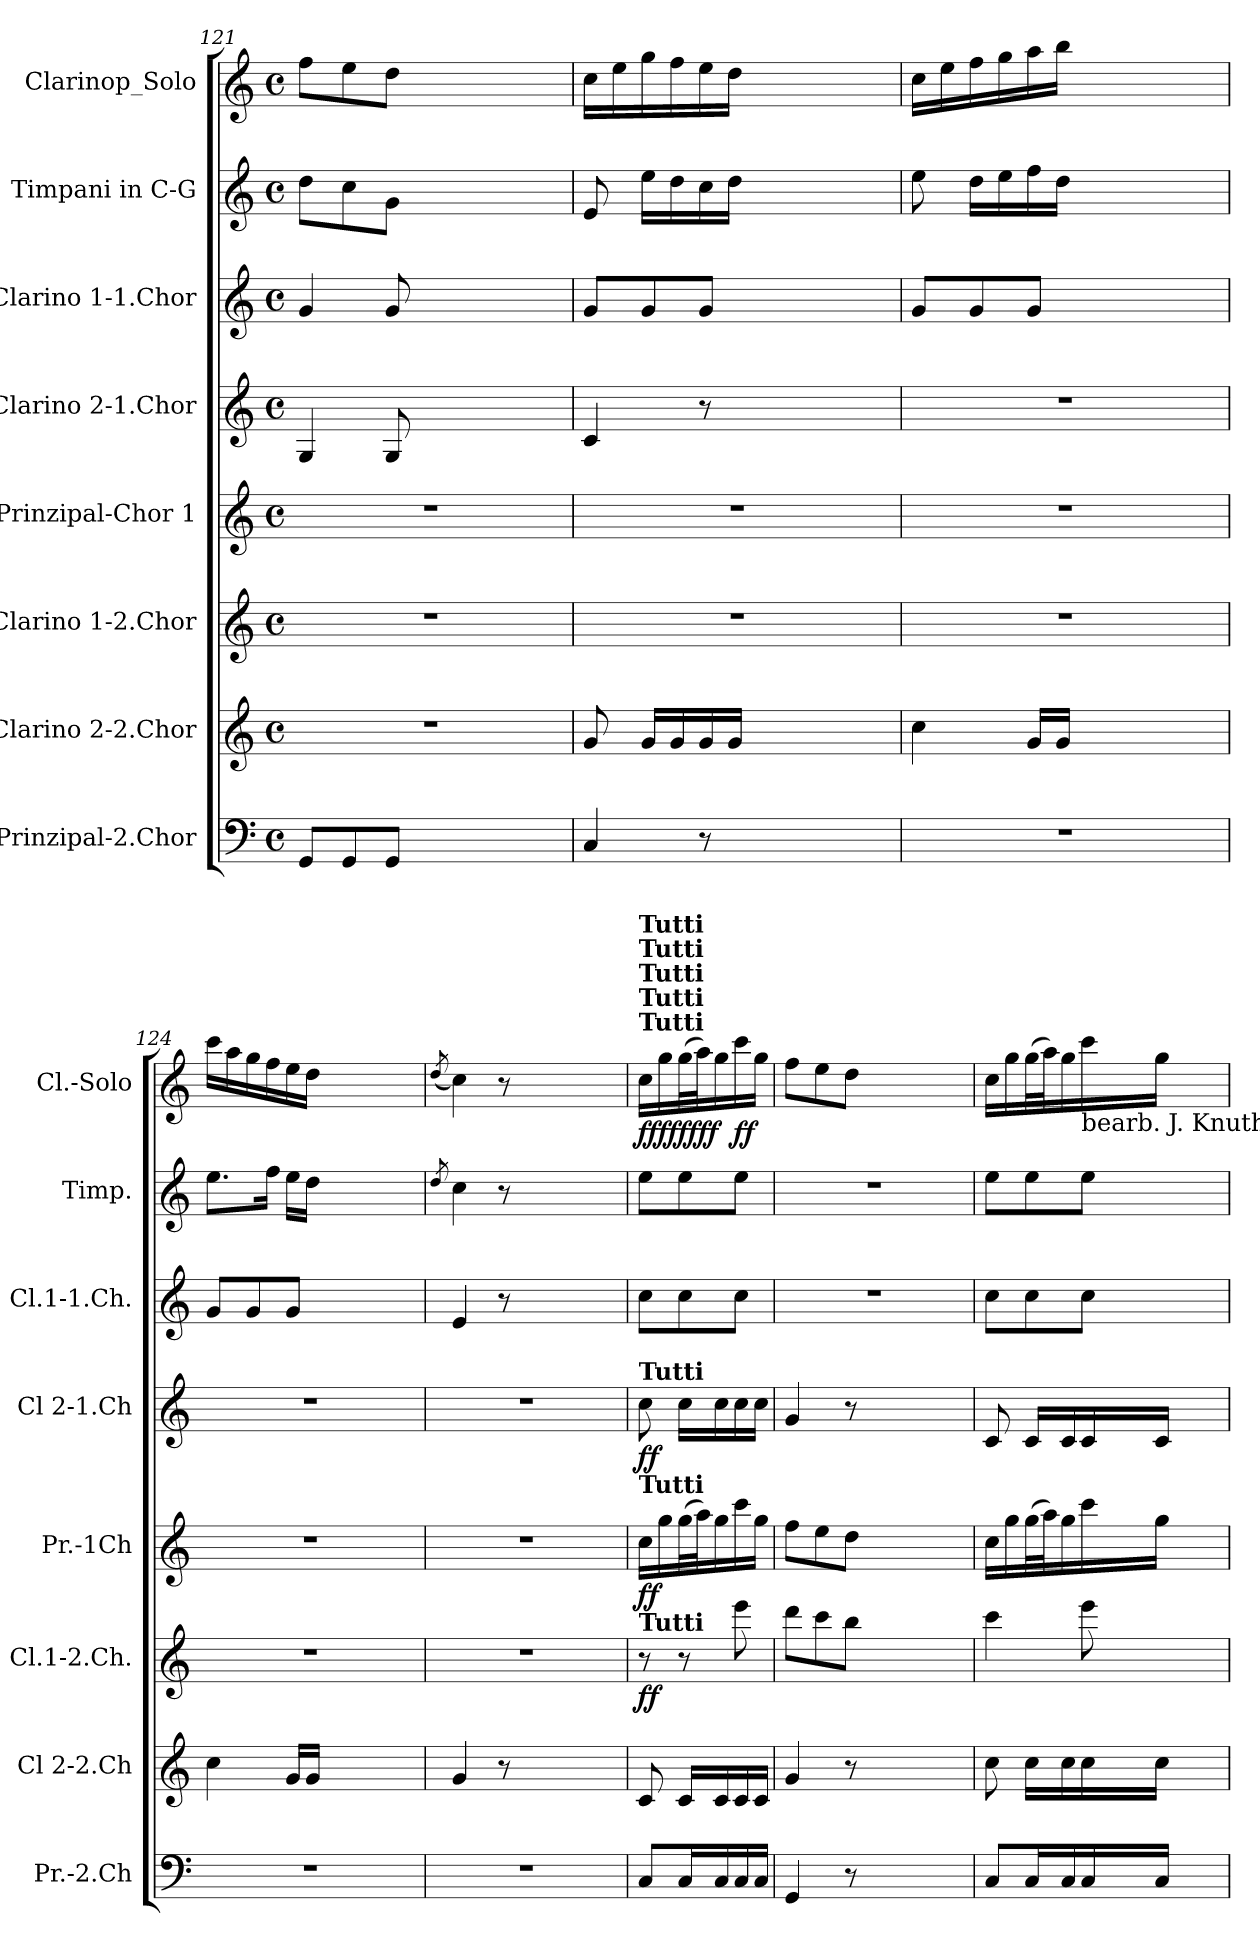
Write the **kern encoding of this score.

**kern	**kern	**kern	**dynam	**kern	**dynam	**kern	**dynam	**kern	**kern	**kern	**dynam
*part8	*part7	*part6	*part6	*part5	*part5	*part4	*part4	*part3	*part2	*part1	*part1
*staff8	*staff7	*staff6	*staff6	*staff5	*staff5	*staff4	*staff4	*staff3	*staff2	*staff1	*staff1
*I"Prinzipal-2.Chor	*I"Clarino 2-2.Chor	*I"Clarino 1-2.Chor	*	*I"Prinzipal-Chor 1	*	*I"Clarino 2-1.Chor	*	*I"Clarino 1-1.Chor	*I"Timpani in C-G	*I"Clarinop_Solo	*
*I'Pr.-2.Ch	*I'Cl 2-2.Ch	*I'Cl.1-2.Ch.	*	*I'Pr.-1Ch	*	*I'Cl 2-1.Ch	*	*I'Cl.1-1.Ch.	*I'Timp.	*I'Cl.-Solo	*
*clefF4	*clefG2	*clefG2	*	*clefG2	*	*clefG2	*	*clefG2	*clefG2	*clefG2	*
*	*	*ITrd1c2	*	*ITrd1c2	*	*	*	*ITrd1c2	*ITrd1c2	*	*
*k[]	*k[]	*k[b-e-]	*	*k[b-e-]	*	*k[]	*	*k[b-e-]	*k[b-e-]	*k[]	*
*C:	*C:	*B-:	*	*B-:	*	*C:	*	*B-:	*B-:	*C:	*
*M4/4	*M4/4	*M4/4	*	*M4/4	*	*M4/4	*	*M4/4	*M4/4	*M4/4	*
*met(c)	*met(c)	*met(c)	*	*met(c)	*	*met(c)	*	*met(c)	*met(c)	*met(c)	*
=121	=121	=121	=121	=121	=121	=121	=121	=121	=121	=121	=121
8GGL	1r	1r	.	1r	.	4G	.	4f	8ccL	8ffL	.
8GG	.	.	.	.	.	.	.	.	8b-	8ee	.
8GGJ	.	.	.	.	.	8G	.	8f	8fJ	8ddJ	.
2ryy	.	.	.	.	.	2ryy	.	2ryy	2ryy	2ryy	.
8ryy	.	.	.	.	.	8ryy	.	8ryy	8ryy	8ryy	.
!!LO:LB:g=z
=122	=122	=122	=122	=122	=122	=122	=122	=122	=122	=122	=122
4C	8g	1r	.	1r	.	4c	.	8fL	8d	16ccLL	.
.	.	.	.	.	.	.	.	.	.	16ee	.
.	16gLL	.	.	.	.	.	.	8f	16ddLL	16gg	.
.	16g	.	.	.	.	.	.	.	16cc	16ff	.
8r	16g	.	.	.	.	8r	.	8fJ	16b-	16ee	.
.	16gJJ	.	.	.	.	.	.	.	16ccJJ	16ddJJ	.
2ryy	2ryy	.	.	.	.	2ryy	.	2ryy	2ryy	2ryy	.
8ryy	8ryy	.	.	.	.	8ryy	.	8ryy	8ryy	8ryy	.
=123	=123	=123	=123	=123	=123	=123	=123	=123	=123	=123	=123
1r	4cc	1r	.	1r	.	1r	.	8fL	8dd	16ccLL	.
.	.	.	.	.	.	.	.	.	.	16ee	.
.	.	.	.	.	.	.	.	8f	16ccLL	16ff	.
.	.	.	.	.	.	.	.	.	16dd	16gg	.
.	16gLL	.	.	.	.	.	.	8fJ	16ee-	16aa	.
.	16gJJ	.	.	.	.	.	.	.	16ccJJ	16bbJJ	.
.	2ryy	.	.	.	.	.	.	2ryy	2ryy	2ryy	.
.	8ryy	.	.	.	.	.	.	8ryy	8ryy	8ryy	.
=124	=124	=124	=124	=124	=124	=124	=124	=124	=124	=124	=124
1r	4cc	1r	.	1r	.	1r	.	8fL	8.ddL	16cccLL	.
.	.	.	.	.	.	.	.	.	.	16aa	.
.	.	.	.	.	.	.	.	8f	.	16gg	.
.	.	.	.	.	.	.	.	.	16ee-Jk	16ff	.
.	16gLL	.	.	.	.	.	.	8fJ	16ddLL	16ee	.
.	16gJJ	.	.	.	.	.	.	.	16ccJJ	16ddJJ	.
.	2ryy	.	.	.	.	.	.	2ryy	2ryy	2ryy	.
.	8ryy	.	.	.	.	.	.	8ryy	8ryy	8ryy	.
=125	=125	=125	=125	=125	=125	=125	=125	=125	=125	=125	=125
.	.	.	.	.	.	.	.	.	8qcc	(>8qdd	.
1r	4g	1r	.	1r	.	1r	.	4d	4b-	4cc)	.
.	8r	.	.	.	.	.	.	8r	8r	8r	.
.	2ryy	.	.	.	.	.	.	2ryy	2ryy	2ryy	.
.	8ryy	.	.	.	.	.	.	8ryy	8ryy	8ryy	.
=126	=126	=126	=126	=126	=126	=126	=126	=126	=126	=126	=126
!	!	!	!	!	!	!	!	!	!	!LO:TX:a:B:t=Tutti	!
!	!	!	!	!	!	!	!	!	!	!LO:TX:a:B:t=Tutti	!
!	!	!	!	!	!	!	!	!	!	!LO:TX:a:B:t=Tutti	!
!	!	!	!	!	!	!	!	!	!	!LO:TX:a:B:t=Tutti	!
!	!	!	!	!	!	!	!	!	!	!LO:TX:a:B:t=Tutti	!
!	!	!	!	!	!	!LO:TX:a:B:t=Tutti	!	!	!	!	!
!	!	!	!	!LO:TX:a:B:t=Tutti	!	!	!	!	!	!	!
!	!	!LO:TX:a:B:t=Tutti	!	!	!	!	!	!	!	!	!
!	!	!	!LO:DY:b	!	!LO:DY:b	!	!LO:DY:b	!	!	!	!LO:DY:b
!	!	!	!	!	!	!	!	!	!	!	!LO:DY:n=1:b
!	!	!	!	!	!	!	!	!	!	!	!LO:DY:n=2:b
!	!	!	!	!	!	!	!	!	!	!	!LO:DY:n=3:b
8CL	8c	8r	ff	16b-LL	ff	8cc	ff	8b-L	8ddL	16ccLL	ff ff ff ff
.	.	.	.	16ff	.	.	.	.	.	16gg	.
16CL	16cLL	8r	.	(>32ffL	.	16ccLL	.	8b-	8dd	(>32ggL	.
.	.	.	.	32ggJ)	.	.	.	.	.	32aaJ)	.
16C	16c	.	.	16ff	.	16cc	.	.	.	16gg	.
!	!	!	!	!	!	!	!	!	!	!	!LO:DY:n=4:b
16C	16c	8ddd	.	16bb-	.	16cc	.	8b-J	8ddJ	16ccc	ff
16CJJ	16cJJ	.	.	16ffJJ	.	16ccJJ	.	.	.	16ggJJ	.
!!LO:LB:g=z
=127	=127	=127	=127	=127	=127	=127	=127	=127	=127	=127	=127
4GG	4g	8cccL	.	8ee-L	.	4g	.	1r	1r	8ffL	.
.	.	8bb-	.	8dd	.	.	.	.	.	8ee	.
8r	8r	8aaJ	.	8ccJ	.	8r	.	.	.	8ddJ	.
2ryy	2ryy	2ryy	.	2ryy	.	2ryy	.	.	.	2ryy	.
8ryy	8ryy	8ryy	.	8ryy	.	8ryy	.	.	.	8ryy	.
=128	=128	=128	=128	=128	=128	=128	=128	=128	=128	=128	=128
8CL	8cc	4bb-	.	16b-LL	.	8c	.	8b-L	8ddL	16ccLL	.
.	.	.	.	16ff	.	.	.	.	.	16gg	.
16CL	16ccLL	.	.	(>32ffL	.	16cLL	.	8b-	8dd	(>32ggL	.
.	.	.	.	32ggJ)	.	.	.	.	.	32aaJ)	.
16C	16cc	.	.	16ff	.	16c	.	.	.	16gg	.
!	!	!	!	!	!	!	!	!	!	!LO:TX:b:t=bearb. J. Knuth	!
16C	16cc	8ddd	.	16bb-	.	16c	.	8b-J	8ddJ	16ccc	.
16CJJ	16ccJJ	.	.	16ffJJ	.	16cJJ	.	.	.	16ggJJ	.
=	=	=	=	=	=	=	=	=	=	=	=
*-	*-	*-	*-	*-	*-	*-	*-	*-	*-	*-	*-
